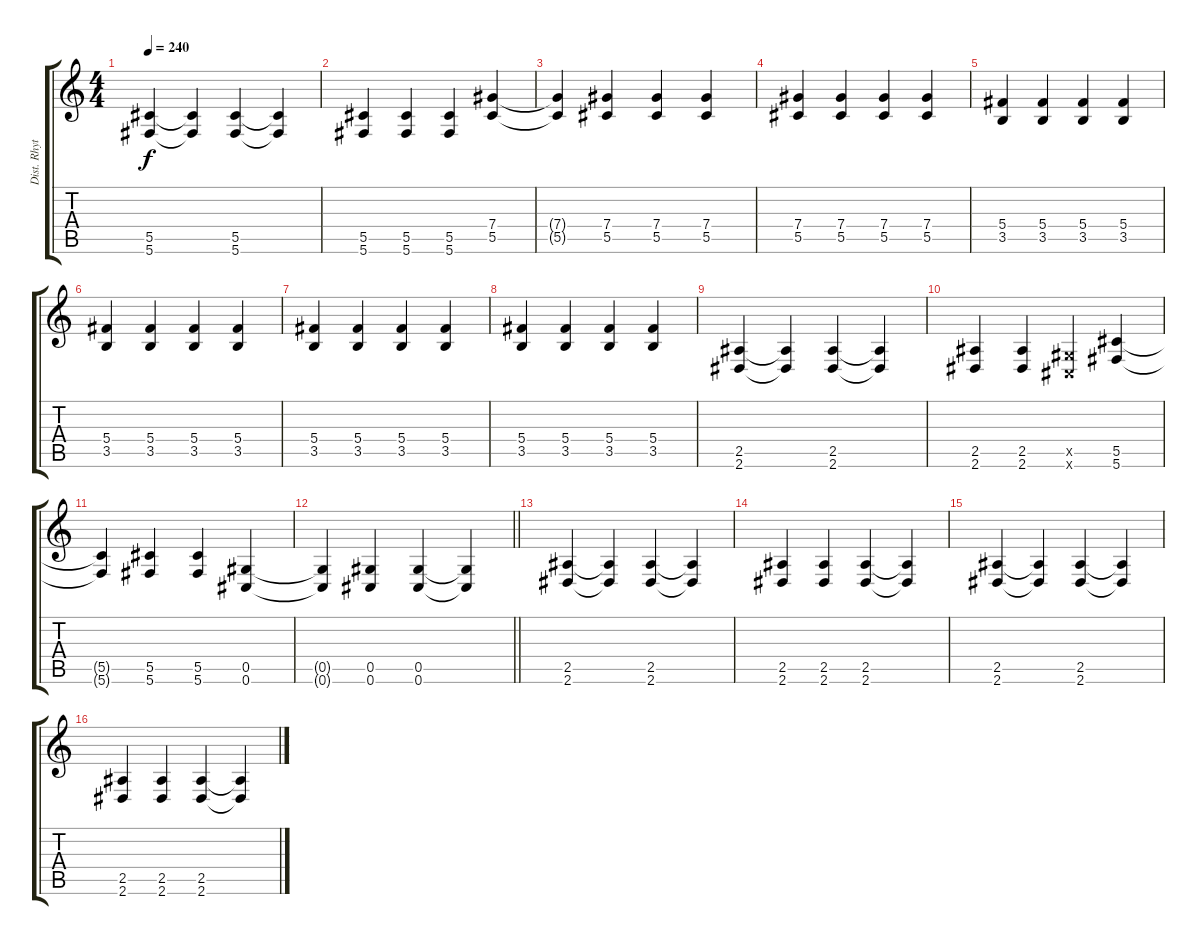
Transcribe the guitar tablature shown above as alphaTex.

\track ("Dist. Rhytm Guitar [L]" "Dist. Rhyt") {instrument distortionguitar}
\staff {score tabs}
\tuning (Eb4 Bb3 Gb3 Db3 Ab2 Db2) {hide}
\ts (4 4)
\tempo 240
\clef g2
\ks c
(5.5 5.6).4{dy f} (5.5{t} 5.6{t}).4 (5.5 5.6).4 (5.5{t} 5.6{t}).4 |
(5.5 5.6).4 (5.5 5.6).4 (5.5 5.6).4 (7.4 5.5).4 |
(7.4{t} 5.5{t}).4 (7.4 5.5).4 (7.4 5.5).4 (7.4 5.5).4 |
(7.4 5.5).4 (7.4 5.5).4 (7.4 5.5).4 (7.4 5.5).4 |
(5.4 3.5).4 (5.4 3.5).4 (5.4 3.5).4 (5.4 3.5).4 |
(5.4 3.5).4 (5.4 3.5).4 (5.4 3.5).4 (5.4 3.5).4 |
(5.4 3.5).4 (5.4 3.5).4 (5.4 3.5).4 (5.4 3.5).4 |
(5.4 3.5).4 (5.4 3.5).4 (5.4 3.5).4 (5.4 3.5).4 |
(2.5 2.6).4 (2.5{t} 2.6{t}).4 (2.5 2.6).4 (2.5{t} 2.6{t}).4 |
(2.5 2.6).4 (2.5 2.6).4 (0.5{x} 0.6{x}).4 (5.5 5.6).4 |
(5.5{t} 5.6{t}).4 (5.5 5.6).4 (5.5 5.6).4 (0.5 0.6).4 |
\barLineRight lightlight
(0.5{t} 0.6{t}).4 (0.5 0.6).4 (0.5 0.6).4 (0.5{t} 0.6{t}).4 |
(2.5 2.6).4 (2.5{t} 2.6{t}).4 (2.5 2.6).4 (2.5{t} 2.6{t}).4 |
(2.5 2.6).4 (2.5 2.6).4 (2.5 2.6).4 (2.5{t} 2.6{t}).4 |
(2.5 2.6).4 (2.5{t} 2.6{t}).4 (2.5 2.6).4 (2.5{t} 2.6{t}).4 |
(2.5 2.6).4 (2.5 2.6).4 (2.5 2.6).4 (2.5{t} 2.6{t}).4
